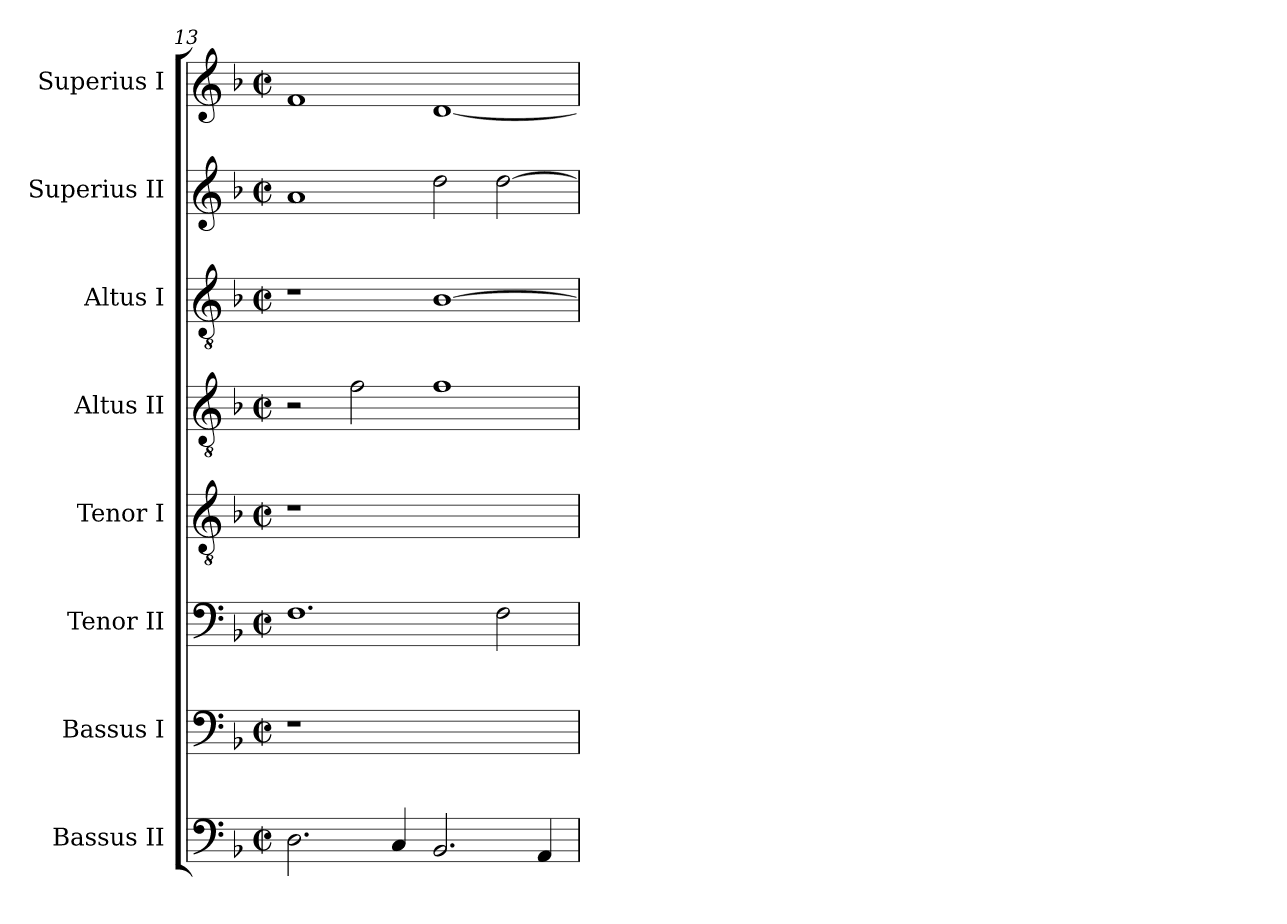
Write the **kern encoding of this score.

**kern	**kern	**kern	**kern	**kern	**kern	**kern	**kern
*part8	*part7	*part6	*part5	*part4	*part3	*part2	*part1
*staff8	*staff7	*staff6	*staff5	*staff4	*staff3	*staff2	*staff1
*I"Bassus II	*I"Bassus I	*I"Tenor II	*I"Tenor I	*I"Altus II	*I"Altus I	*I"Superius II	*I"Superius I
*I'B. II	*I'B. I	*I'T. II	*I'T. I	*I'A. II	*I'A. I	*I'S. II	*I'S. I
*clefF4	*clefF4	*clefF4	*clefGv2	*clefGv2	*clefGv2	*clefG2	*clefG2
*	*	*	*ITrd7c12	*ITrd7c12	*ITrd7c12	*	*
*k[b-]	*k[b-]	*k[b-]	*k[b-]	*k[b-]	*k[b-]	*k[b-]	*k[b-]
*F:	*F:	*F:	*F:	*F:	*F:	*F:	*F:
*M2/2	*M2/2	*M2/2	*M2/2	*M2/2	*M2/2	*M2/2	*M2/2
*met(c|)	*met(c|)	*met(c|)	*met(c|)	*met(c|)	*met(c|)	*met(c|)	*met(c|)
=13	=13	=13	=13	=13	=13	=13	=13
!	!LO:N:vis=1	!	!LO:N:vis=1	!	!	!	!
2.Di\	1r	1.Fi	1r	2r	1r	1ai	1fi
.	.	.	.	2Fi\	.	.	.
4Ci/	.	.	.	.	.	.	.
2.BB-i/	1ryy	.	1ryy	1Fi	[>1BB-i	2ddi\	[<1di
.	.	2Fi\	.	.	.	[>2ddi\	.
4AAi/	.	.	.	.	.	.	.
=	=	=	=	=	=	=	=
*-	*-	*-	*-	*-	*-	*-	*-
